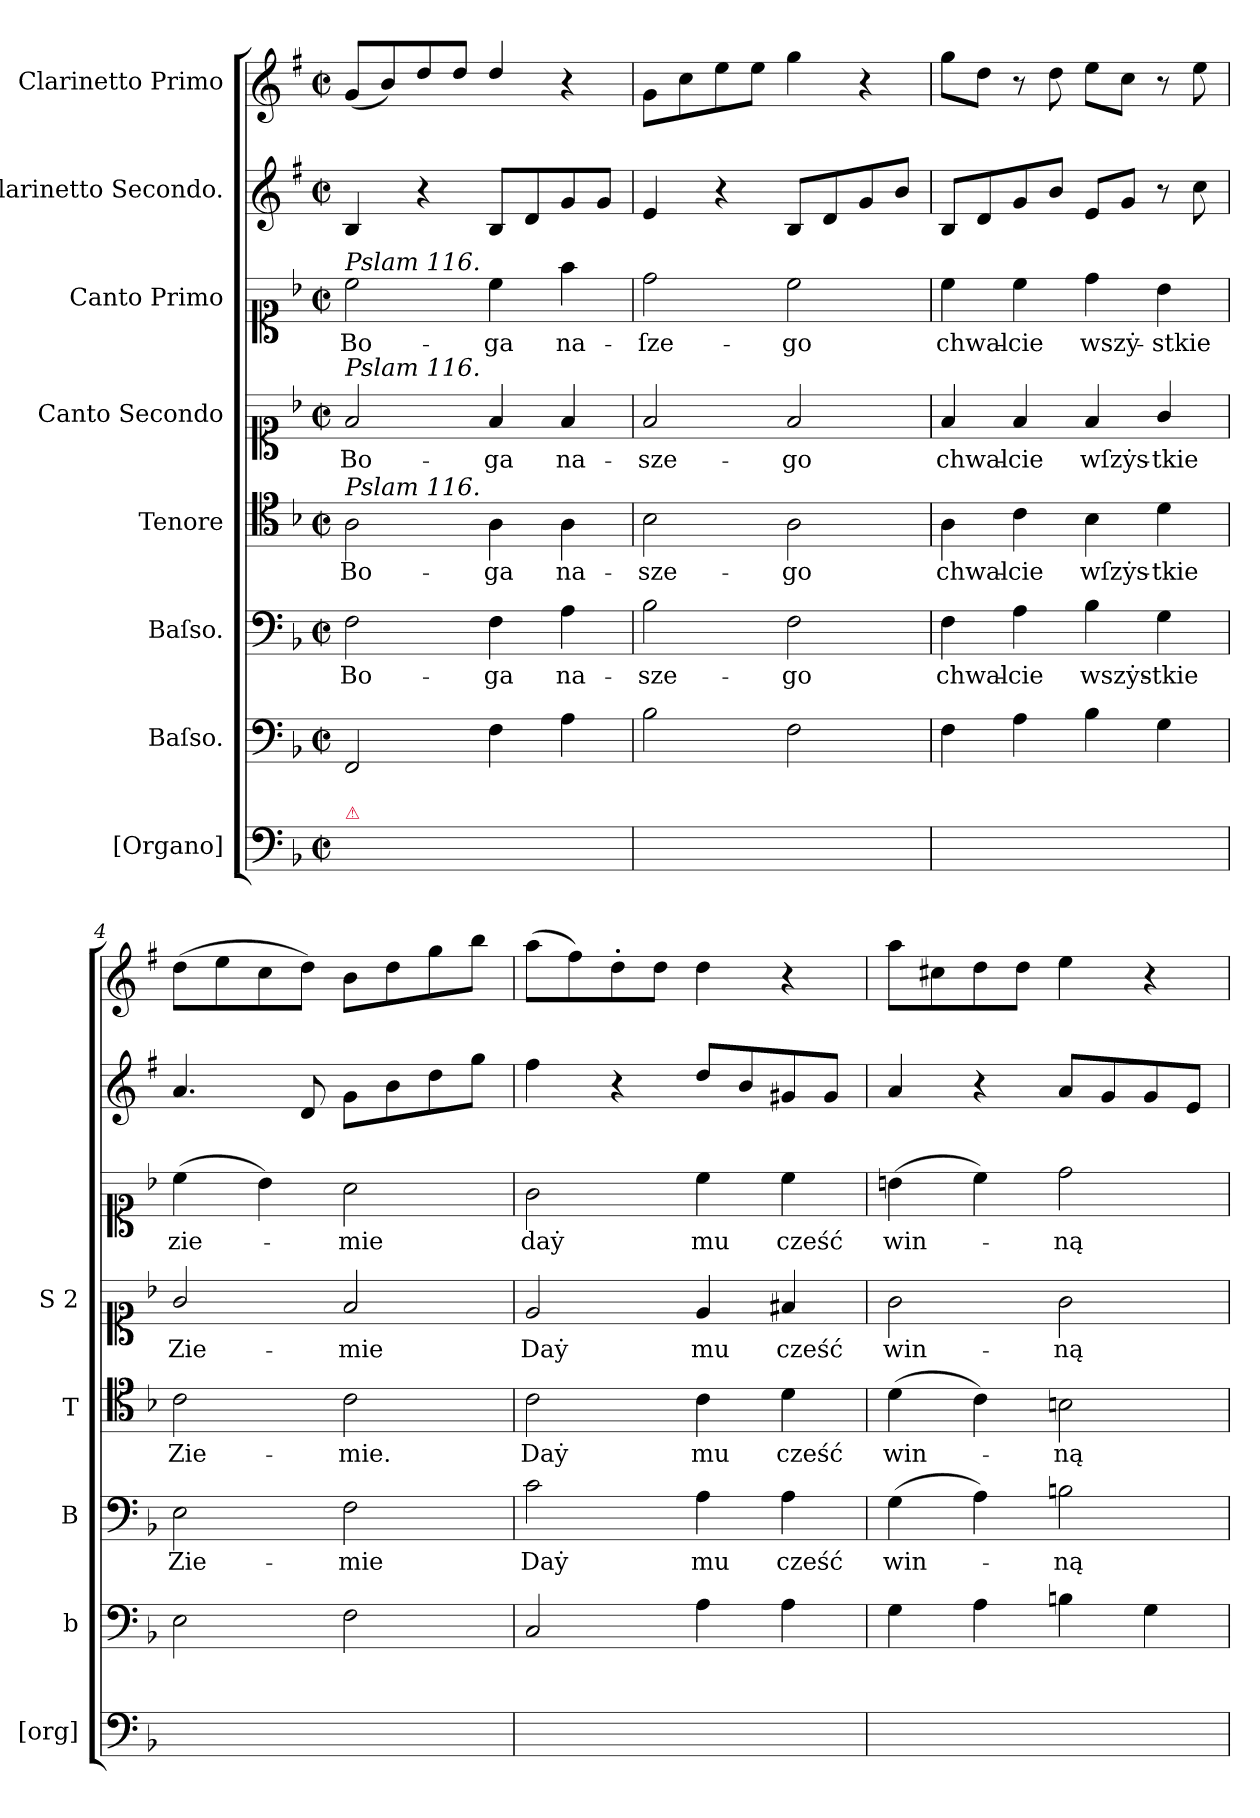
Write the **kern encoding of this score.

**kern	**kern	**kern	**text	**kern	**text	**kern	**text	**kern	**text	**kern	**kern
*part8	*part7	*part6	*part6	*part5	*part5	*part4	*part4	*part3	*part3	*part2	*part1
*staff8	*staff7	*staff6	*staff6	*staff5	*staff5	*staff4	*staff4	*staff3	*staff3	*staff2	*staff1
*I"[Organo]	*I"Baſso.	*I"Baſso.	*	*I"Tenore	*	*I"Canto Secondo	*	*I"Canto Primo	*	*I"Clarinetto Secondo.	*I"Clarinetto Primo
*I'[org]	*I'b	*I'B	*	*I'T	*	*I'S 2	*	*	*	*	*
*clefF4	*clefF4	*clefF4	*	*clefC4	*	*clefC1	*	*clefC1	*	*clefG2	*clefG2
*	*	*	*	*	*	*	*	*	*	*ITrd1c2	*ITrd1c2
*k[b-]	*k[b-]	*k[b-]	*	*k[b-]	*	*k[b-]	*	*k[b-]	*	*k[b-]	*k[b-]
*F:	*F:	*F:	*	*F:	*	*F:	*	*F:	*	*F:	*F:
*M2/2	*M2/2	*M2/2	*	*M2/2	*	*M2/2	*	*M2/2	*	*M2/2	*M2/2
*met(c|)	*met(c|)	*met(c|)	*	*met(c|)	*	*met(c|)	*	*met(c|)	*	*met(c|)	*met(c|)
=1	=1	=1	=1	=1	=1	=1	=1	=1	=1	=1	=1
!	!	!	!	!	!	!	!	!LO:TX:a:i:t=Pslam 116.	!	!	!
!	!	!	!	!	!	!LO:TX:a:i:t=Pslam 116.	!	!	!	!	!
!	!	!	!	!LO:TX:a:i:t=Pslam 116.	!	!	!	!	!	!	!
!LO:TX:a:color=crimson:t=⚠	!	!	!	!	!	!	!	!	!	!	!
1ryy	2FF/	2F\	Bo-	2A\	Bo-	2f/	Bo-	2cc\	Bo-	4A/	(8f/L
.	.	.	.	.	.	.	.	.	.	.	8a/)
.	.	.	.	.	.	.	.	.	.	4r	8cc/
.	.	.	.	.	.	.	.	.	.	.	8cc/J
.	4F\	4F\	-ga	4A\	-ga	4f/	-ga	4cc\	-ga	8A/L	4cc/
.	.	.	.	.	.	.	.	.	.	8c/	.
.	4A\	4A\	na-	4A\	na-	4f/	na-	4ff\	na-	8f/	4r
.	.	.	.	.	.	.	.	.	.	8f/J	.
=2	=2	=2	=2	=2	=2	=2	=2	=2	=2	=2	=2
1ryy	2B-\	2B-\	-sze-	2B-\	-sze-	2f/	-sze-	2dd\	-ſze-	4d/	8f\L
.	.	.	.	.	.	.	.	.	.	.	8b-\
.	.	.	.	.	.	.	.	.	.	4r	8dd\
.	.	.	.	.	.	.	.	.	.	.	8dd\J
.	2F\	2F\	-go	2A\	-go	2f/	-go	2cc\	-go	8A/L	4ff\
.	.	.	.	.	.	.	.	.	.	8c/	.
.	.	.	.	.	.	.	.	.	.	8f/	4r
.	.	.	.	.	.	.	.	.	.	8a/J	.
=3	=3	=3	=3	=3	=3	=3	=3	=3	=3	=3	=3
1ryy	4F\	4F\	chwal-	4A\	chwal-	4f/	chwal-	4cc\	chwal-	8A/L	8ff\L
.	.	.	.	.	.	.	.	.	.	8c/	8cc\J
.	4A\	4A\	-cie	4c\	-cie	4f/	-cie	4cc\	-cie	8f/	8r
.	.	.	.	.	.	.	.	.	.	8a/J	8cc\
.	4B-\	4B-\	wszẏs-	4B-\	wſzẏs-	4f/	wſzẏs-	4dd\	wszẏ-	8d/L	8dd\L
.	.	.	.	.	.	.	.	.	.	8f/J	8b-\J
.	4G\	4G\	-tkie	4d\	-tkie	4g/	-tkie	4b-\	-stkie	8r	8r
.	.	.	.	.	.	.	.	.	.	8b-\	8dd\
=4	=4	=4	=4	=4	=4	=4	=4	=4	=4	=4	=4
1ryy	2E\	2E\	Zie-	2c\	Zie-	2g/	Zie-	(4cc\	zie-	4.g/	(8cc\L
.	.	.	.	.	.	.	.	.	.	.	8dd\
.	.	.	.	.	.	.	.	4b-\)	.	.	8b-\
.	.	.	.	.	.	.	.	.	.	8c/	8cc\J)
.	2F\	2F\	-mie	2c\	-mie.	2f/	-mie	2a\	-mie	8f\L	8a\L
.	.	.	.	.	.	.	.	.	.	8a\	8cc\
.	.	.	.	.	.	.	.	.	.	8cc\	8ff\
.	.	.	.	.	.	.	.	.	.	8ff\J	8aa\J
=5	=5	=5	=5	=5	=5	=5	=5	=5	=5	=5	=5
1ryy	2C/	2c\	Daẏ	2c\	Daẏ	2e/	Daẏ	2g\	daẏ	4ee\	(8gg\L
.	.	.	.	.	.	.	.	.	.	.	8ee\)
.	.	.	.	.	.	.	.	.	.	4r	8cc'\
.	.	.	.	.	.	.	.	.	.	.	8cc\J
.	4A\	4A\	mu	4c\	mu	4e/	mu	4cc\	mu	8cc/L	4cc\
.	.	.	.	.	.	.	.	.	.	8a/	.
.	4A\	4A\	cześć	4d\	cześć	4f#X/	cześć	4cc\	cześć	8f#X/	4r
.	.	.	.	.	.	.	.	.	.	8f#/J	.
=6	=6	=6	=6	=6	=6	=6	=6	=6	=6	=6	=6
1ryy	4G\	(4G\	win-	(4d\	win-	2g\	win-	(4bn\	win-	4g/	8gg\L
.	.	.	.	.	.	.	.	.	.	.	8bn\
.	4A\	4A\)	.	4c\)	.	.	.	4cc\)	.	4r	8cc\
.	.	.	.	.	.	.	.	.	.	.	8cc\J
.	4Bn\	2Bn\	-ną	2Bn\	-ną	2g\	-ną	2dd\	-ną	8g/L	4dd\
.	.	.	.	.	.	.	.	.	.	8f/	.
.	4G\	.	.	.	.	.	.	.	.	8f/	4r
.	.	.	.	.	.	.	.	.	.	8d/J	.
=	=	=	=	=	=	=	=	=	=	=	=
*-	*-	*-	*-	*-	*-	*-	*-	*-	*-	*-	*-
